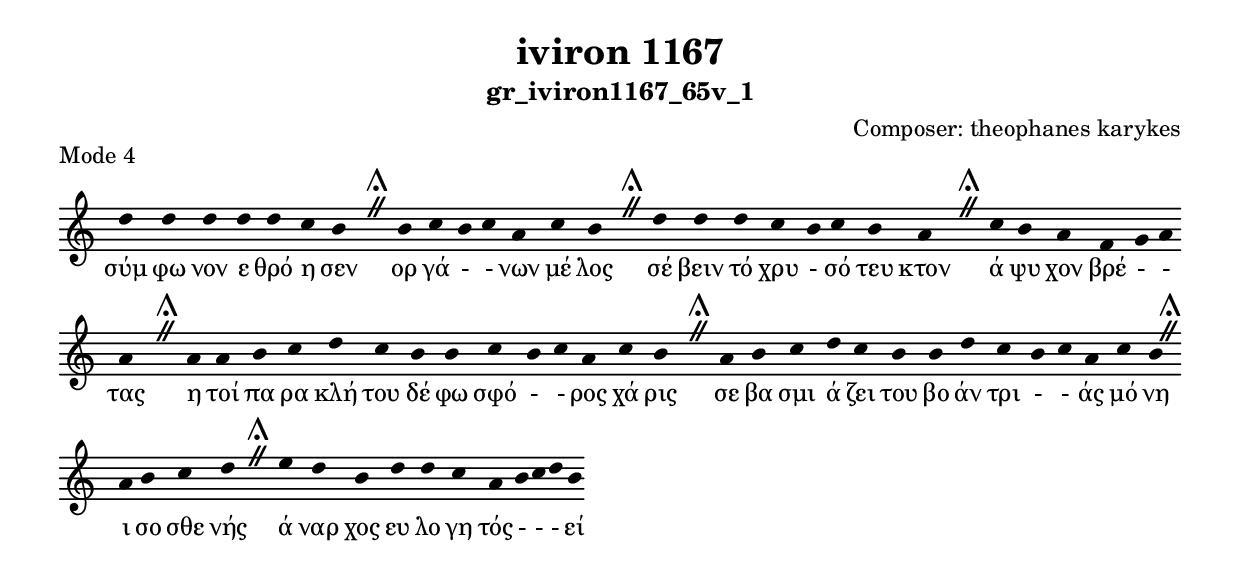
\include "gregorian.ly"

	\header {
 	  title = "iviron 1167"
	  subtitle = "gr_iviron1167_65v_1"
	  composer = "Composer: theophanes karykes"
	  piece = "Mode 4"
	}

	chant = {
	  d''4 d''4 d''4 d''4 d''4 c''4 b'4 \divisioMaior
 b'4 c''4 b'4 c''4 a'4 c''4 b'4 \divisioMaior
 d''4 d''4 d''4 c''4 b'4 c''4 b'4 a'4 \divisioMaior
 c''4 b'4 a'4 f'4 g'4 a'4 a'4 \divisioMaior
 a'4 a'4 b'4 c''4 d''4 c''4 b'4 b'4 c''4 b'4 c''4 a'4 c''4 b'4 \divisioMaior
 a'4 b'4 c''4 d''4 c''4 b'4 b'4 d''4 c''4 b'4 c''4 a'4 c''4 b'4 \divisioMaior
 a'4 b'4 c''4 d''4 \divisioMaior
 e''4 d''4 b'4 d''4 d''4 c''4 a'4 b'4 c''4 d''4 b'4\finalis
	}

	verba = \lyricmode {σύμ φω νον ε θρό η σεν 
ορ γά -  - νων μέ λος 
σέ βειν τό χρυ - σό τευ κτον 
ά ψυ χον βρέ -  - τας 
η τοί πα ρα κλή του δέ φω σφό -  - ρος χά ρις 
σε βα σμι ά ζει του βο άν τρι -  - άς μό νη 
ι σο σθε νής 
ά ναρ χος ευ λο γη τός -  -  - εί 
	}


	\score {
	  \new Staff <<
	  \new Voice = "melody" \chant
	  \new Lyrics = "one" \lyricsto melody \verba
	  >>
	  \layout {
	    \context {
	      \Staff
	      \remove "Time_signature_engraver"
	      \remove "Bar_engraver"
	    }
	    \context {
	      \Voice
	      \remove "Stem_engraver"
	    }
	  }
	}